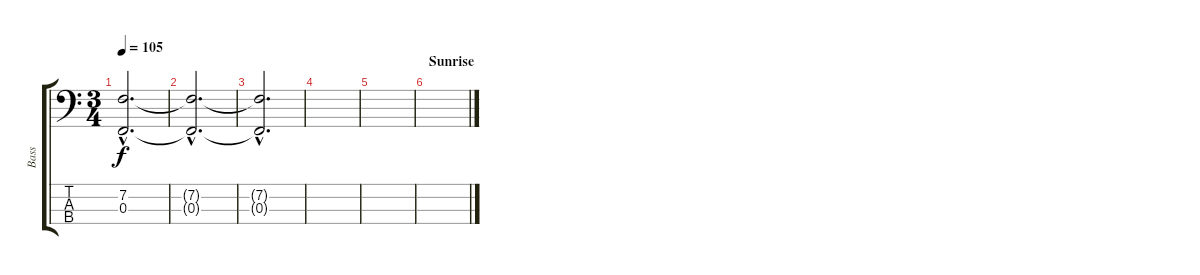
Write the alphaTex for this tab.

\track ("Bass" "Bass") {instrument fretlessbass}
\staff {score tabs}
\tuning (Eb2 Bb1 F1 C1) {hide}
\ts (3 4)
\tempo 105
\clef f4
\ks c
(7.2{hac t} 0.3{hac t}).2{d dy f} |
(7.2{hac t} 0.3{hac t}).2{d volume 0} |
(7.2{hac t} 0.3{hac t}).2{d} |
|
|
\section ("" "Sunrise")
